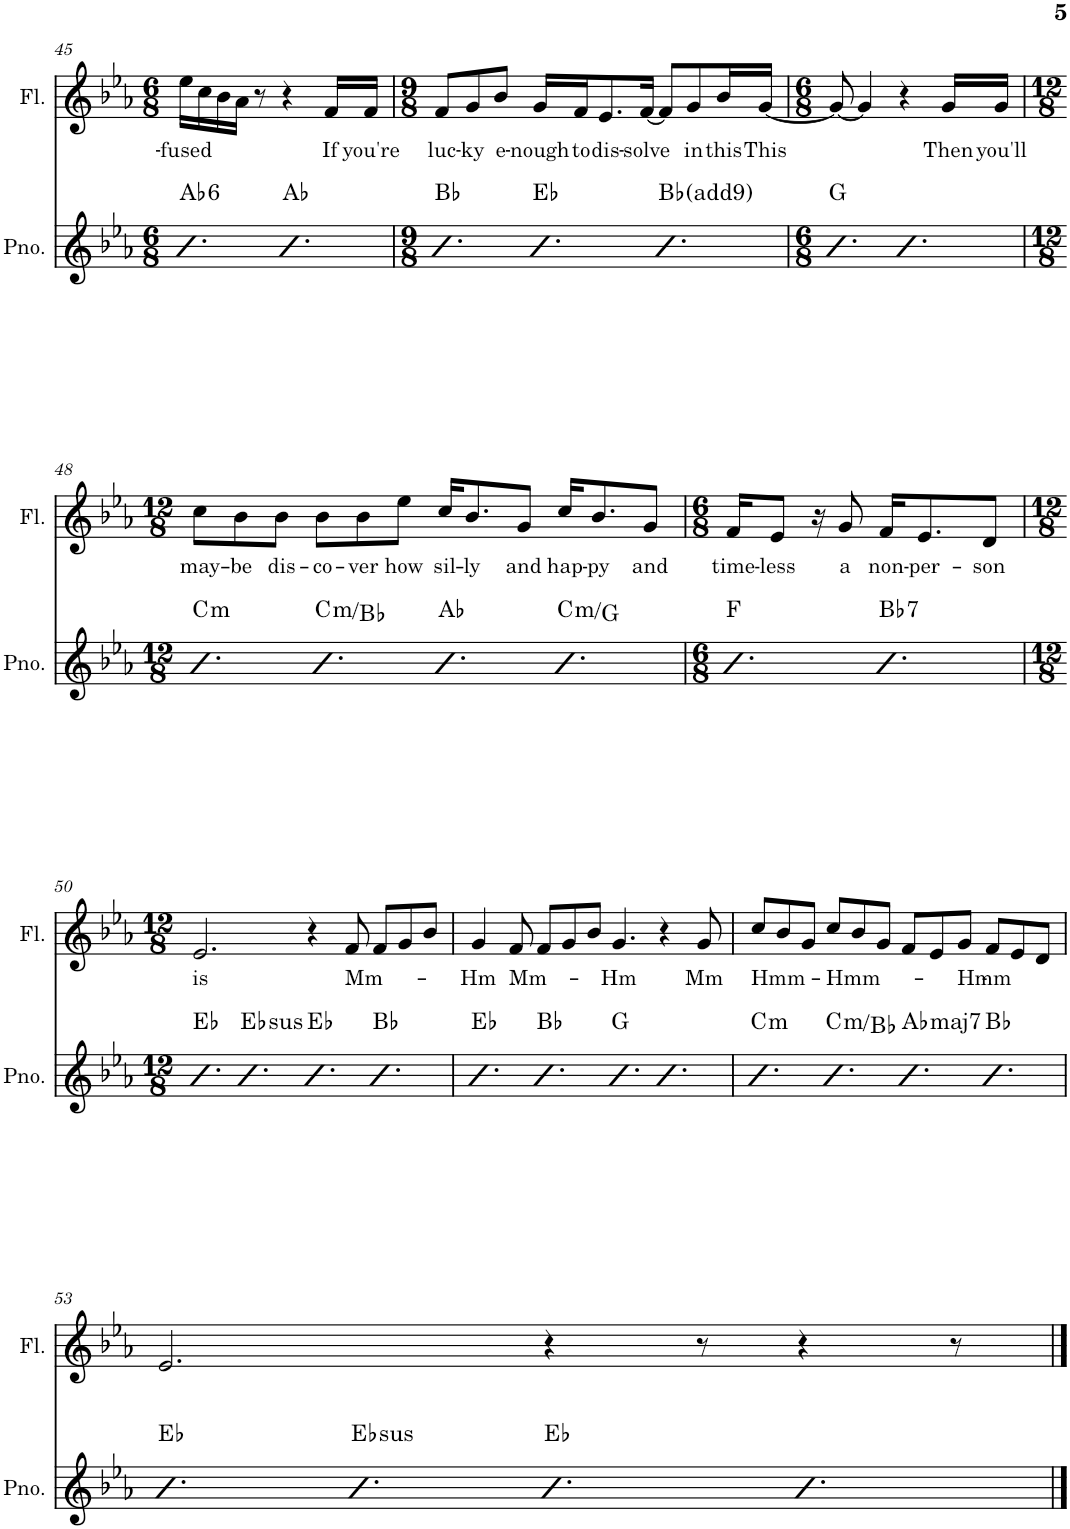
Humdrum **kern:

**kern	**harte	**kern	**text
*part2	*part2	*part1	*part1
*staff2	*	*staff1	*staff1
*I"Piano	*	*I"Flute	*
*I'Pno.	*	*I'Fl.	*
!!LO:PB:g=z
*clefG2	*	*clefG2	*
*k[b-e-a-]	*	*k[b-e-a-]	*
*M6/8	*	*M6/8	*
=45	=45	=45	=45
!	!LO:H:kt=6	!	!LO:LY:b
4.b-	Ab:maj6	16ee-\LL	-fused
.	.	16cc\	.
.	.	16b-\	.
.	.	16a-\JJ	.
.	.	8r	.
4.b-	Ab:maj	4r	.
!	!	!	!LO:LY:b
.	.	16f/LL	If
!	!	!	!LO:LY:b
.	.	16f/JJ	you're
=46	=46	=46	=46
*M9/8	*	*M9/8	*
!	!	!	!LO:LY:b
4.b-	Bb:maj	8f/L	luc-
!	!	!	!LO:LY:b
.	.	8g/	-ky
!	!	!	!LO:LY:b
.	.	8b-/J	e-
!	!	!	!LO:LY:b
4.b-	Eb:maj	16g/LL	-nough
!	!	!	!LO:LY:b
.	.	16f/J	to
!	!	!	!LO:LY:b
.	.	8.e-/	dis-
!	!	!	!LO:LY:b
.	.	[16f/Jk	solve
4.b-	Bb:maj(9)	8f/L]	.
!	!	!	!LO:LY:b
.	.	8g/	in
!	!	!	!LO:LY:b
.	.	16b-/L	this
!	!	!	!LO:LY:b
.	.	[16g/JJ	This
=47	=47	=47	=47
*M6/8	*	*M6/8	*
4.b-	G:maj	8g/_	.
.	.	4g/]	.
4.b-	.	4r	.
!	!	!	!LO:LY:b
.	.	16g/LL	Then
!	!	!	!LO:LY:b
.	.	16g/JJ	you'll
!!LO:LB:g=z
=48	=48	=48	=48
*M12/8	*	*M12/8	*
!	!LO:H:kt=m	!	!LO:LY:b
4.b-	C:min	8cc\L	may-
!	!	!	!LO:LY:b
.	.	8b-\	-be
!	!	!	!LO:LY:b
.	.	8b-\J	dis-
!	!LO:H:kt=m	!	!LO:LY:b
4.b-	C:min/b7	8b-\L	-co-
!	!	!	!LO:LY:b
.	.	8b-\	-ver
!	!	!	!LO:LY:b
.	.	8ee-\J	how
!	!	!	!LO:LY:b
4.b-	Ab:maj	16cc/KL	sil-
!	!	!	!LO:LY:b
.	.	8.b-/	-ly
!	!	!	!LO:LY:b
.	.	8g/J	and
!	!LO:H:kt=m	!	!LO:LY:b
4.b-	C:min/5	16cc/KL	hap-
!	!	!	!LO:LY:b
.	.	8.b-/	-py
!	!	!	!LO:LY:b
.	.	8g/J	and
=49	=49	=49	=49
*M6/8	*	*M6/8	*
!	!	!	!LO:LY:b
4.b-	F:maj	16f/KL	time-
!	!	!	!LO:LY:b
.	.	8e-/J	-less
.	.	16r	.
!	!	!	!LO:LY:b
.	.	8g/	a
!	!LO:H:kt=7	!	!LO:LY:b
4.b-	Bb:7	16f/KL	non-
!	!	!	!LO:LY:b
.	.	8.e-/	-per-
!	!	!	!LO:LY:b
.	.	8d/J	-son
!!LO:LB:g=z
=50	=50	=50	=50
*M12/8	*	*M12/8	*
!	!	!	!LO:LY:b
4.b-	Eb:maj	2.e-/	is
!	!LO:H:kt=sus	!	!
4.b-	Eb:sus4	.	.
4.b-	Eb:maj	4r	.
!	!	!	!LO:LY:b
.	.	8f/	Mm-
4.b-	Bb:maj	8f/L	.
.	.	8g/	.
.	.	8b-/J	.
=51	=51	=51	=51
!	!	!	!LO:LY:b
4.b-	Eb:maj	4g/	-Hm
!	!	!	!LO:LY:b
.	.	8f/	Mm-
4.b-	Bb:maj	8f/L	.
.	.	8g/	.
.	.	8b-/J	.
!	!	!	!LO:LY:b
4.b-	G:maj	4.g/	-Hm
4.b-	.	4r	.
!	!	!	!LO:LY:b
.	.	8g/	Mm
=52	=52	=52	=52
!	!LO:H:kt=m	!	!LO:LY:b
4.b-	C:min	8cc/L	Hmm-
.	.	8b-/	.
.	.	8g/J	.
!	!LO:H:kt=m	!	!LO:LY:b
4.b-	C:min/b7	8cc/L	-Hmm-
.	.	8b-/	.
.	.	8g/J	.
!	!LO:H:kt=maj7	!	!
4.b-	Ab:maj7	8f/L	.
.	.	8e-/	.
!	!	!	!LO:LY:b
.	.	8g/J	-Hmm-
4.b-	Bb:maj	8f/L	.
.	.	8e-/	.
.	.	8d/J	.
!!LO:LB:g=z
=53	=53	=53	=53
4.b-	Eb:maj	2.e-/	.
!	!LO:H:kt=sus	!	!
4.b-	Eb:sus4	.	.
4.b-	Eb:maj	4r	.
.	.	8r	.
4.b-	.	4r	.
.	.	8r	.
==	==	==	==
*-	*-	*-	*-
